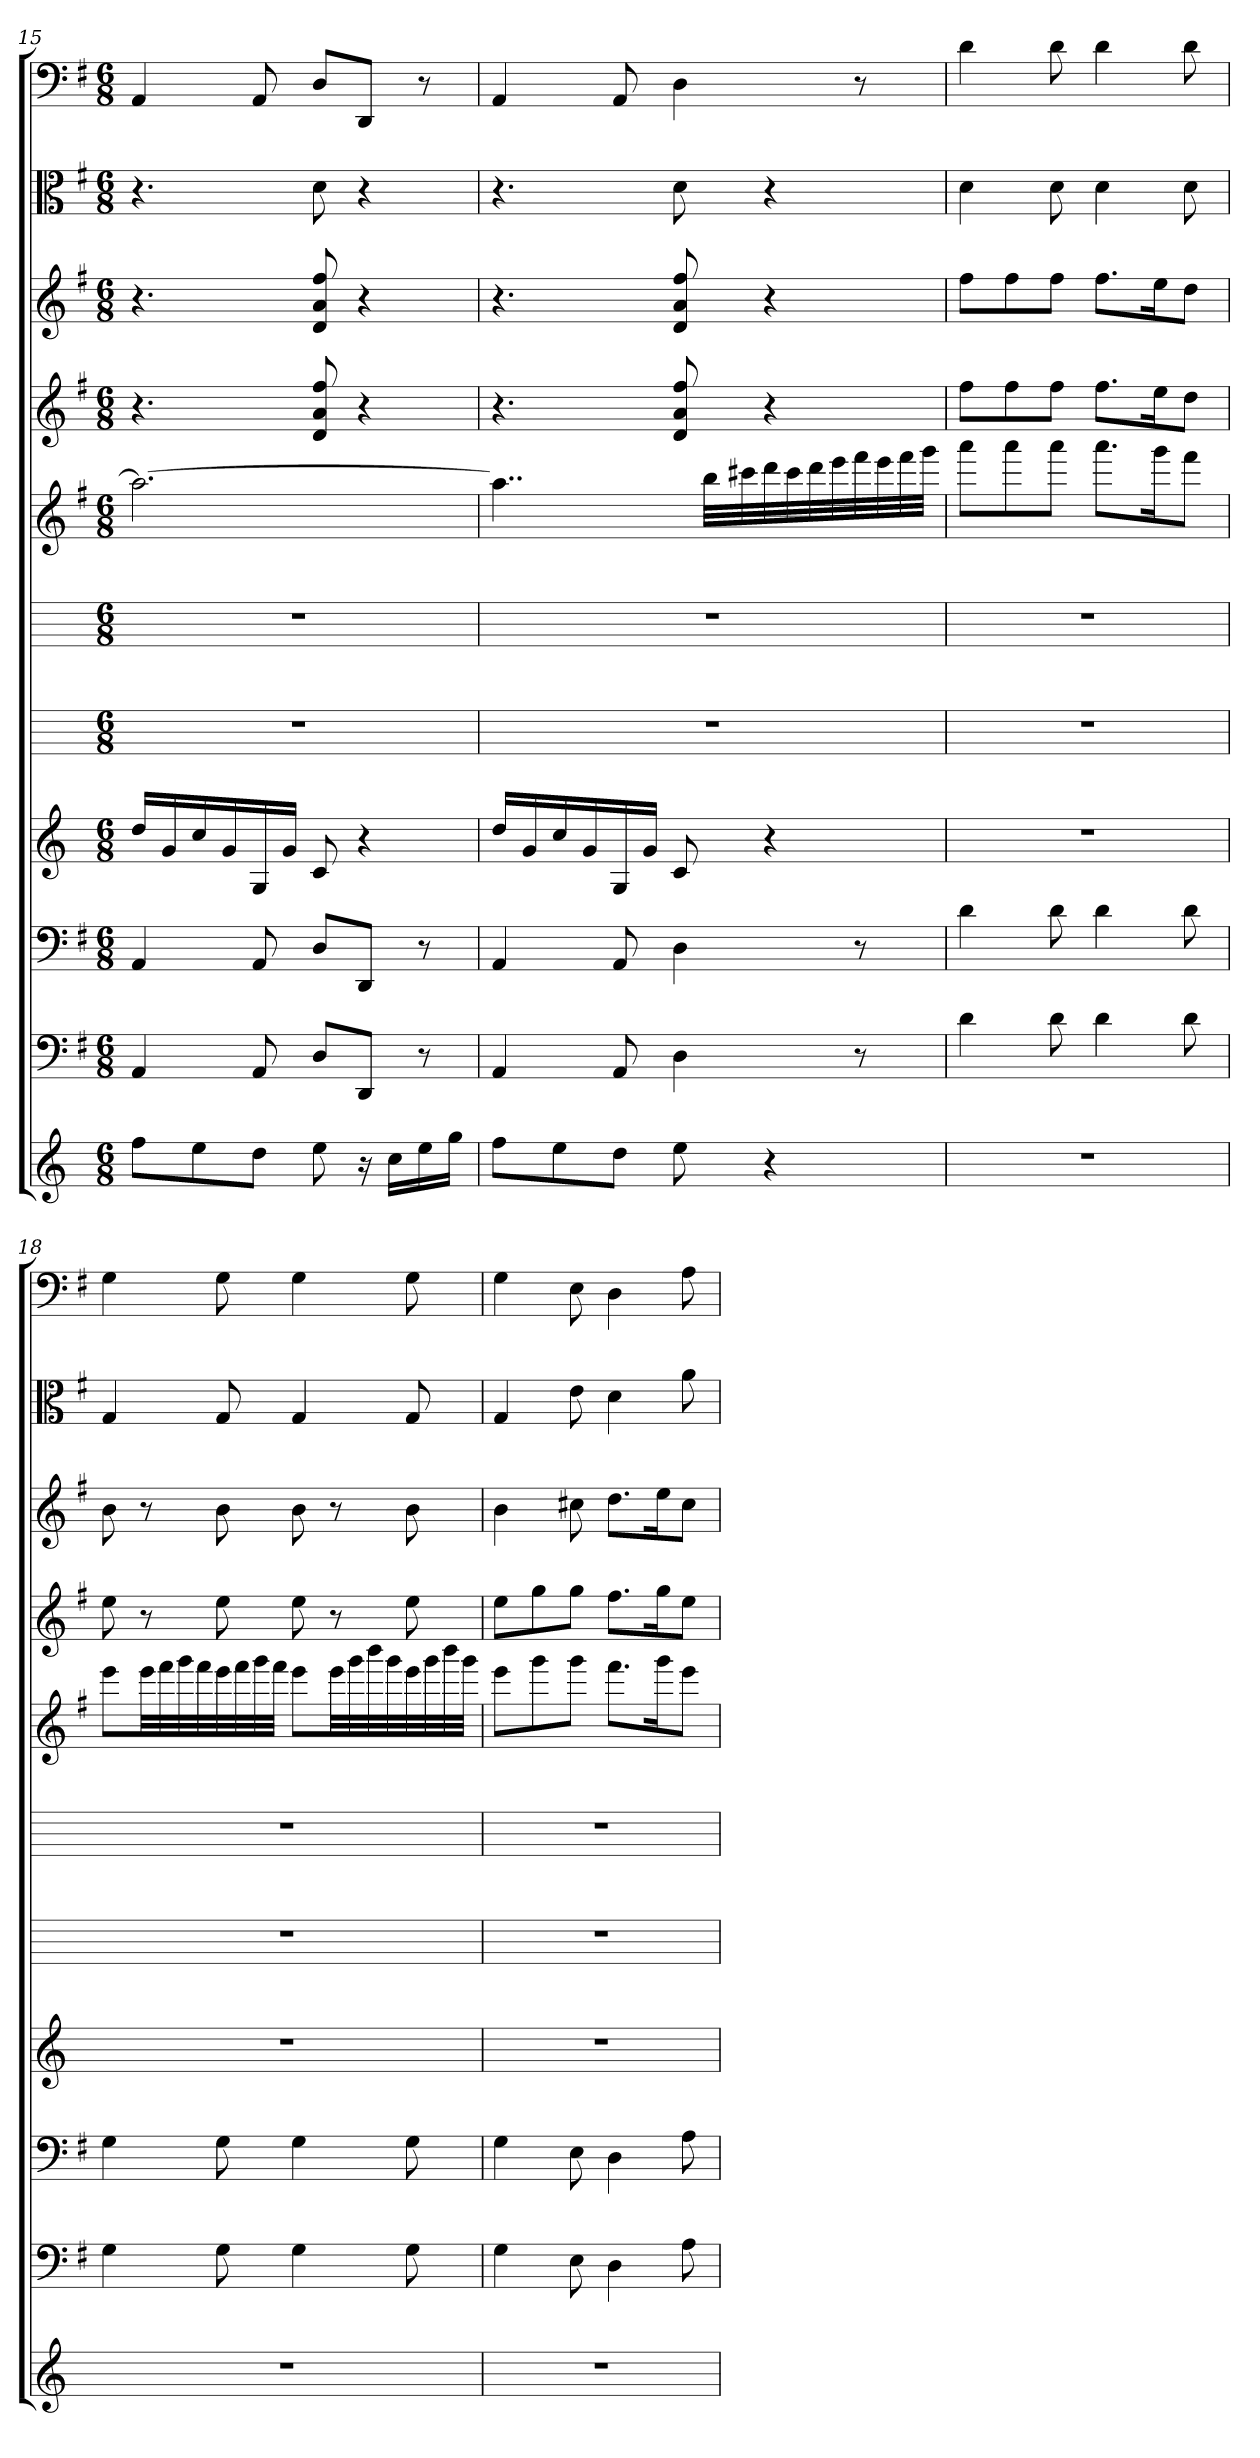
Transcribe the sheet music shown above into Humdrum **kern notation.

**kern	**kern	**kern	**kern	**kern	**kern	**kern	**kern	**kern	**kern	**kern
*part11	*part10	*part9	*part8	*part7	*part6	*part5	*part4	*part3	*part2	*part1
*staff11	*staff10	*staff9	*staff8	*staff7	*staff6	*staff5	*staff4	*staff3	*staff2	*staff1
*	*clefF4	*clefF4	*	*	*	*	*	*	*clefC3	*clefF4
*k[]	*k[f#]	*k[f#]	*k[]	*k[]	*k[]	*k[f#]	*k[f#]	*k[f#]	*k[f#]	*k[f#]
*M6/8	*M6/8	*M6/8	*M6/8	*M6/8	*M6/8	*M6/8	*M6/8	*M6/8	*M6/8	*M6/8
=15	=15	=15	=15	=15	=15	=15	=15	=15	=15	=15
8ffL	4AA	4AA	16ddLL	2.r	2.r	2.aa_	4.r	4.r	4.r	4AA
.	.	.	16g	.	.	.	.	.	.	.
8ee	.	.	16cc	.	.	.	.	.	.	.
.	.	.	16g	.	.	.	.	.	.	.
8ddJ	8AA	8AA	16G	.	.	.	.	.	.	8AA
.	.	.	16gJJ	.	.	.	.	.	.	.
8ee	8D/L	8D/L	8c	.	.	.	8d 8a 8ff#	8d 8a 8ff#	8d	8D/L
16r	8DD/J	8DD/J	4r	.	.	.	4r	4r	4r	8DD/J
16ccLL	.	.	.	.	.	.	.	.	.	.
16ee	8r	8r	.	.	.	.	.	.	.	8r
16ggJJ	.	.	.	.	.	.	.	.	.	.
=16	=16	=16	=16	=16	=16	=16	=16	=16	=16	=16
8ffL	4AA	4AA	16ddLL	2.r	2.r	4..aa]	4.r	4.r	4.r	4AA
.	.	.	16g	.	.	.	.	.	.	.
8ee	.	.	16cc	.	.	.	.	.	.	.
.	.	.	16g	.	.	.	.	.	.	.
8ddJ	8AA	8AA	16G	.	.	.	.	.	.	8AA
.	.	.	16gJJ	.	.	.	.	.	.	.
8ee	4D	4D	8c	.	.	.	8d 8a 8ff#	8d 8a 8ff#	8d	4D
.	.	.	.	.	.	32bbLLL	.	.	.	.
.	.	.	.	.	.	32ccc#X	.	.	.	.
4r	.	.	4r	.	.	32ddd	4r	4r	4r	.
.	.	.	.	.	.	32ccc#	.	.	.	.
.	.	.	.	.	.	32ddd	.	.	.	.
.	.	.	.	.	.	32eee	.	.	.	.
.	8r	8r	.	.	.	32fff#	.	.	.	8r
.	.	.	.	.	.	32eee	.	.	.	.
.	.	.	.	.	.	32fff#	.	.	.	.
.	.	.	.	.	.	32gggJJJ	.	.	.	.
=17	=17	=17	=17	=17	=17	=17	=17	=17	=17	=17
2.r	4d	4d	2.r	2.r	2.r	8aaaL	8ff#L	8ff#L	4d	4d
.	.	.	.	.	.	8aaa	8ff#	8ff#	.	.
.	8d	8d	.	.	.	8aaaJ	8ff#J	8ff#J	8d	8d
.	4d	4d	.	.	.	8.aaaL	8.ff#L	8.ff#L	4d	4d
.	.	.	.	.	.	16gggK	16eeK	16eeK	.	.
.	8d	8d	.	.	.	8fff#J	8ddJ	8ddJ	8d	8d
=18	=18	=18	=18	=18	=18	=18	=18	=18	=18	=18
2.r	4G	4G	2.r	2.r	2.r	8eeeL	8ee	8b	4G	4G
.	.	.	.	.	.	32eeeLL	8r	8r	.	.
.	.	.	.	.	.	32fff#	.	.	.	.
.	.	.	.	.	.	32ggg	.	.	.	.
.	.	.	.	.	.	32fff#	.	.	.	.
.	8G	8G	.	.	.	32eee	8ee	8b	8G	8G
.	.	.	.	.	.	32fff#	.	.	.	.
.	.	.	.	.	.	32ggg	.	.	.	.
.	.	.	.	.	.	32fff#JJJ	.	.	.	.
.	4G	4G	.	.	.	8eeeL	8ee	8b	4G	4G
.	.	.	.	.	.	32eeeLL	8r	8r	.	.
.	.	.	.	.	.	32ggg	.	.	.	.
.	.	.	.	.	.	32bbb	.	.	.	.
.	.	.	.	.	.	32ggg	.	.	.	.
.	8G	8G	.	.	.	32eee	8ee	8b	8G	8G
.	.	.	.	.	.	32ggg	.	.	.	.
.	.	.	.	.	.	32bbb	.	.	.	.
.	.	.	.	.	.	32gggJJJ	.	.	.	.
=19	=19	=19	=19	=19	=19	=19	=19	=19	=19	=19
2.r	4G	4G	2.r	2.r	2.r	8eeeL	8eeL	4b	4G	4G
.	.	.	.	.	.	8ggg	8gg	.	.	.
.	8E	8E	.	.	.	8gggJ	8ggJ	8cc#X	8e	8E
.	4D	4D	.	.	.	8.fff#L	8.ff#L	8.ddL	4d	4D
.	.	.	.	.	.	16gggK	16ggK	16eeK	.	.
.	8A	8A	.	.	.	8eeeJ	8eeJ	8cc#J	8a	8A
=	=	=	=	=	=	=	=	=	=	=
*-	*-	*-	*-	*-	*-	*-	*-	*-	*-	*-
